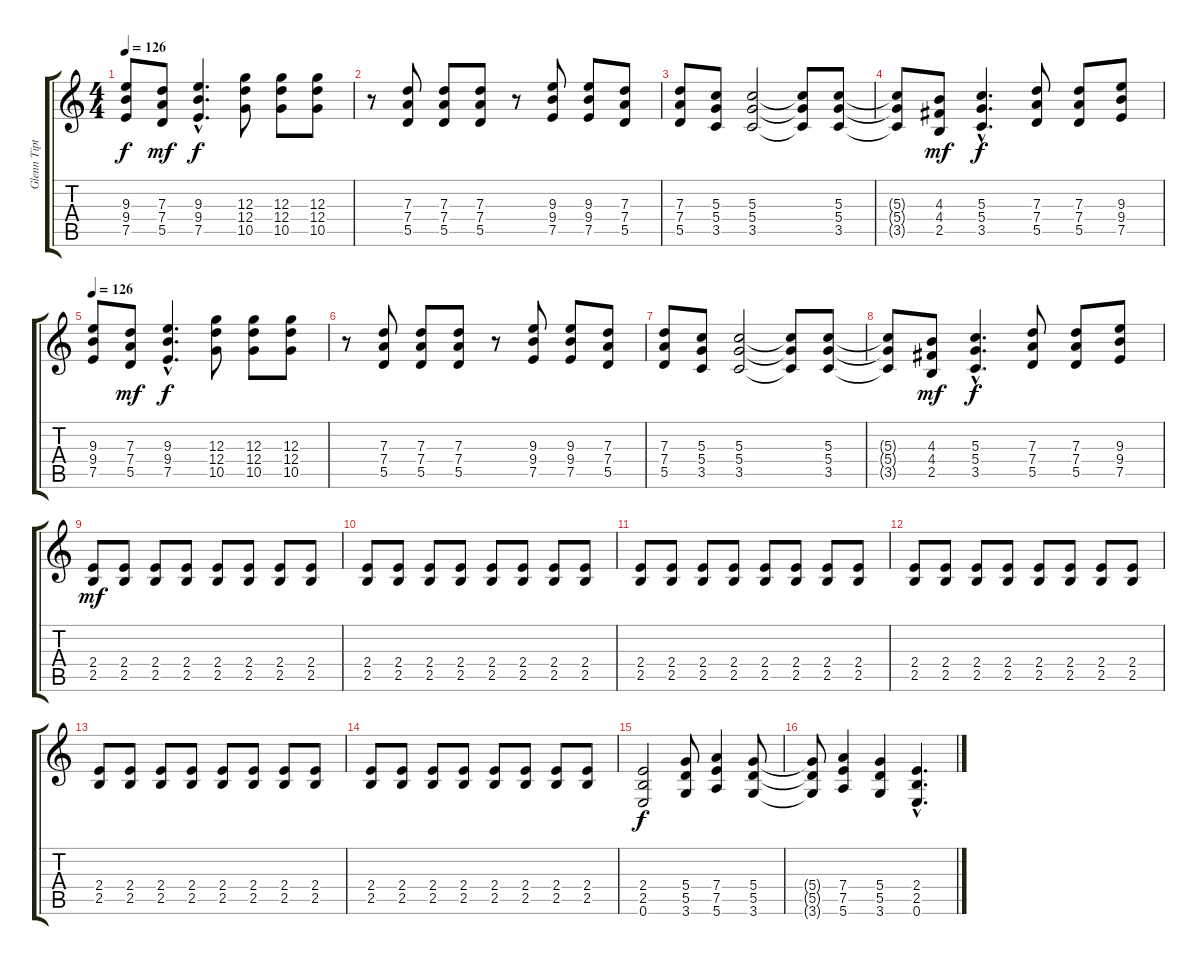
\track ("Glenn Tipton" "Glenn Tipt") {instrument distortionguitar}
\staff {score tabs}
\tuning (E4 B3 G3 D3 A2 E2) {hide}
\ts (4 4)
\tempo 126
\clef g2
\ks c
(9.3 9.4 7.5).8{dy f instrument distortionguitar} (7.3 7.4 5.5).8{dy mf} (9.3{hac} 9.4{hac} 7.5{hac}).4{d dy f} (12.3 12.4 10.5).8 (12.3 12.4 10.5).8 (12.3 12.4 10.5).8 |
r.8 (7.3 7.4 5.5).8 (7.3 7.4 5.5).8 (7.3 7.4 5.5).8 r.8 (9.3 9.4 7.5).8 (9.3 9.4 7.5).8 (7.3 7.4 5.5).8 |
(7.3 7.4 5.5).8 (5.3 5.4 3.5).8 (5.3 5.4 3.5).2 (5.3{t} 5.4{t} 3.5{t}).8 (5.3 5.4 3.5).8 |
(5.3{t} 5.4{t} 3.5{t}).8 (4.3 4.4 2.5).8{dy mf} (5.3{hac} 5.4{hac} 3.5{hac}).4{d dy f} (7.3 7.4 5.5).8 (7.3 7.4 5.5).8 (9.3 9.4 7.5).8 |
\tempo 126
(9.3 9.4 7.5).8 (7.3 7.4 5.5).8{dy mf} (9.3{hac} 9.4{hac} 7.5{hac}).4{d dy f} (12.3 12.4 10.5).8 (12.3 12.4 10.5).8 (12.3 12.4 10.5).8 |
r.8 (7.3 7.4 5.5).8 (7.3 7.4 5.5).8 (7.3 7.4 5.5).8 r.8 (9.3 9.4 7.5).8 (9.3 9.4 7.5).8 (7.3 7.4 5.5).8 |
(7.3 7.4 5.5).8 (5.3 5.4 3.5).8 (5.3 5.4 3.5).2 (5.3{t} 5.4{t} 3.5{t}).8 (5.3 5.4 3.5).8 |
(5.3{t} 5.4{t} 3.5{t}).8 (4.3 4.4 2.5).8{dy mf} (5.3{hac} 5.4{hac} 3.5{hac}).4{d dy f} (7.3 7.4 5.5).8 (7.3 7.4 5.5).8 (9.3 9.4 7.5).8 |
(2.4 2.5).8{dy mf} (2.4 2.5).8 (2.4 2.5).8 (2.4 2.5).8 (2.4 2.5).8 (2.4 2.5).8 (2.4 2.5).8 (2.4 2.5).8 |
(2.4 2.5).8 (2.4 2.5).8 (2.4 2.5).8 (2.4 2.5).8 (2.4 2.5).8 (2.4 2.5).8 (2.4 2.5).8 (2.4 2.5).8 |
(2.4 2.5).8 (2.4 2.5).8 (2.4 2.5).8 (2.4 2.5).8 (2.4 2.5).8 (2.4 2.5).8 (2.4 2.5).8 (2.4 2.5).8 |
(2.4 2.5).8 (2.4 2.5).8 (2.4 2.5).8 (2.4 2.5).8 (2.4 2.5).8 (2.4 2.5).8 (2.4 2.5).8 (2.4 2.5).8 |
(2.4 2.5).8 (2.4 2.5).8 (2.4 2.5).8 (2.4 2.5).8 (2.4 2.5).8 (2.4 2.5).8 (2.4 2.5).8 (2.4 2.5).8 |
(2.4 2.5).8 (2.4 2.5).8 (2.4 2.5).8 (2.4 2.5).8 (2.4 2.5).8 (2.4 2.5).8 (2.4 2.5).8 (2.4 2.5).8 |
(2.4 2.5 0.6).2{dy f} (5.4 5.5 3.6).8 (7.4 7.5 5.6).4 (5.4 5.5 3.6).8 |
(5.4{t} 5.5{t} 3.6{t}).8 (7.4 7.5 5.6).4 (5.4 5.5 3.6).4 (2.4{hac} 2.5{hac} 0.6{hac}).4{d}
